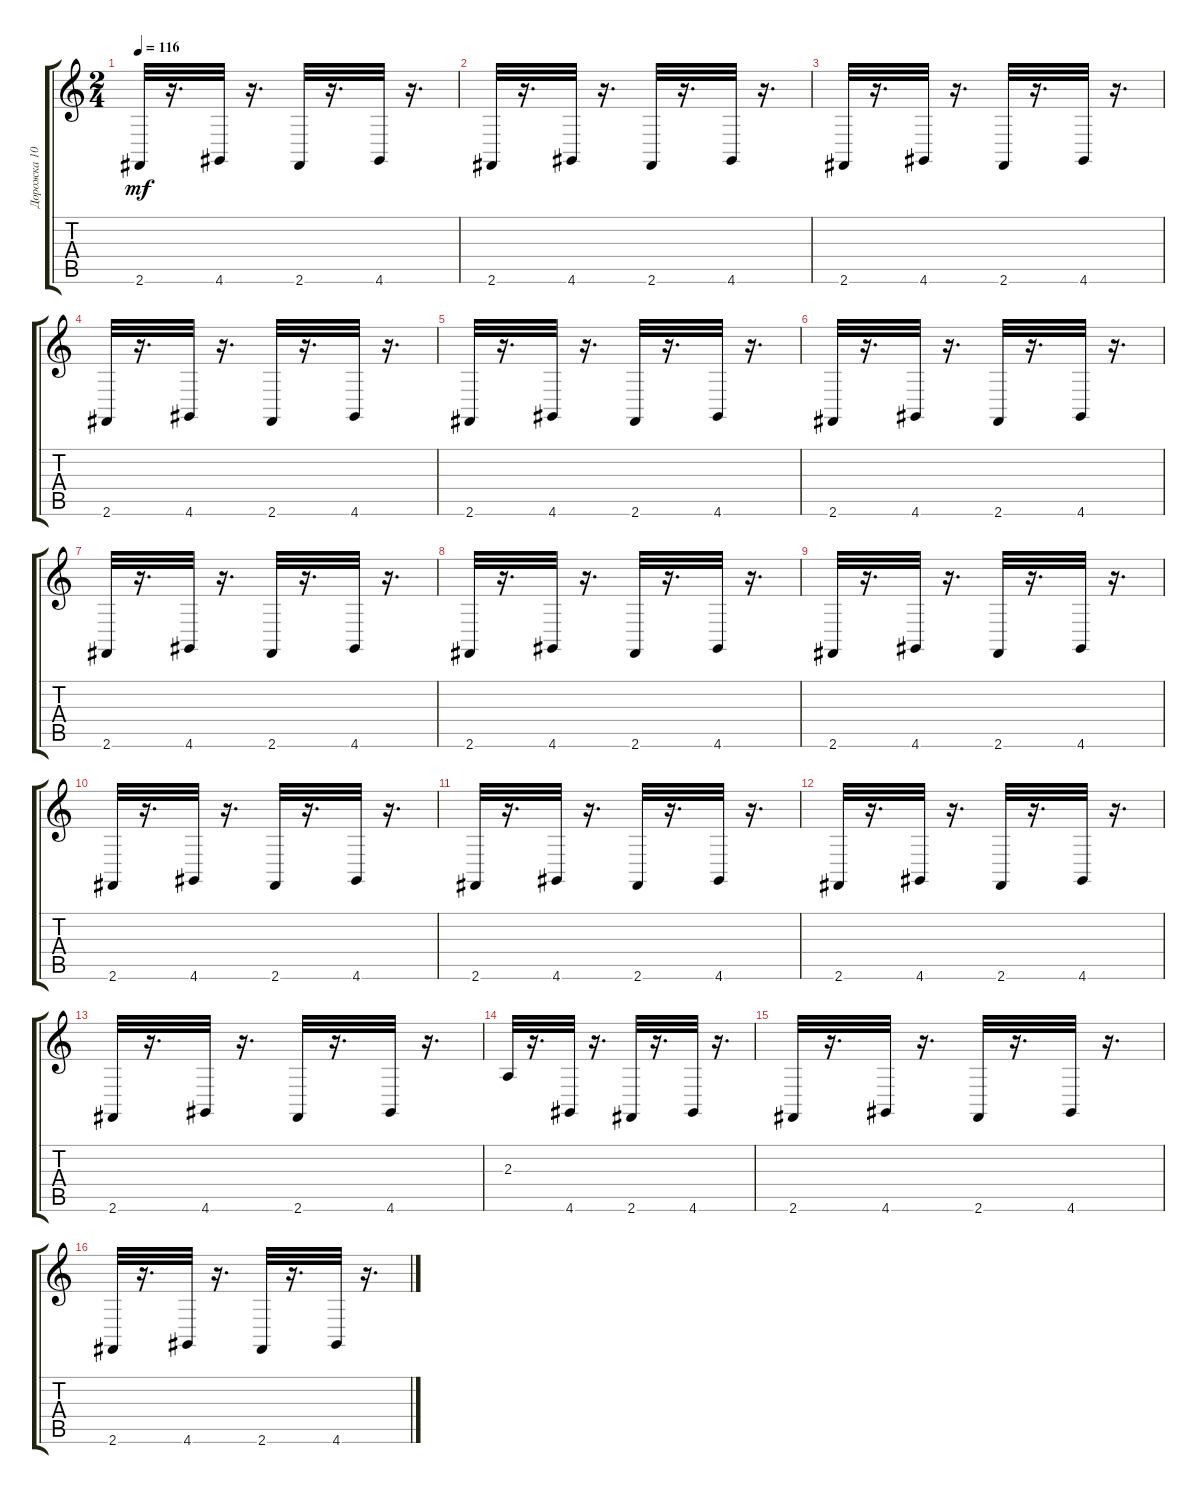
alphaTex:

\track ("Дорожка 10" "Дорожка 10") {instrument acousticgrandpiano}
\staff {score tabs}
\tuning (E4 B3 G3 D3 A2 E2) {hide}
\ts (2 4)
\tempo 116
\clef g2
\ks c
2.6.32{dy mf} r.16{d} 4.6.32 r.16{d} 2.6.32 r.16{d} 4.6.32 r.16{d} |
2.6.32 r.16{d} 4.6.32 r.16{d} 2.6.32 r.16{d} 4.6.32 r.16{d} |
2.6.32 r.16{d} 4.6.32 r.16{d} 2.6.32 r.16{d} 4.6.32 r.16{d} |
2.6.32 r.16{d} 4.6.32 r.16{d} 2.6.32 r.16{d} 4.6.32 r.16{d} |
2.6.32 r.16{d} 4.6.32 r.16{d} 2.6.32 r.16{d} 4.6.32 r.16{d} |
2.6.32 r.16{d} 4.6.32 r.16{d} 2.6.32 r.16{d} 4.6.32 r.16{d} |
2.6.32 r.16{d} 4.6.32 r.16{d} 2.6.32 r.16{d} 4.6.32 r.16{d} |
2.6.32 r.16{d} 4.6.32 r.16{d} 2.6.32 r.16{d} 4.6.32 r.16{d} |
2.6.32 r.16{d} 4.6.32 r.16{d} 2.6.32 r.16{d} 4.6.32 r.16{d} |
2.6.32 r.16{d} 4.6.32 r.16{d} 2.6.32 r.16{d} 4.6.32 r.16{d} |
2.6.32 r.16{d} 4.6.32 r.16{d} 2.6.32 r.16{d} 4.6.32 r.16{d} |
2.6.32 r.16{d} 4.6.32 r.16{d} 2.6.32 r.16{d} 4.6.32 r.16{d} |
2.6.32 r.16{d} 4.6.32 r.16{d} 2.6.32 r.16{d} 4.6.32 r.16{d} |
2.3.32 r.16{d} 4.6.32 r.16{d} 2.6.32 r.16{d} 4.6.32 r.16{d} |
2.6.32 r.16{d} 4.6.32 r.16{d} 2.6.32 r.16{d} 4.6.32 r.16{d} |
2.6.32 r.16{d} 4.6.32 r.16{d} 2.6.32 r.16{d} 4.6.32 r.16{d}
